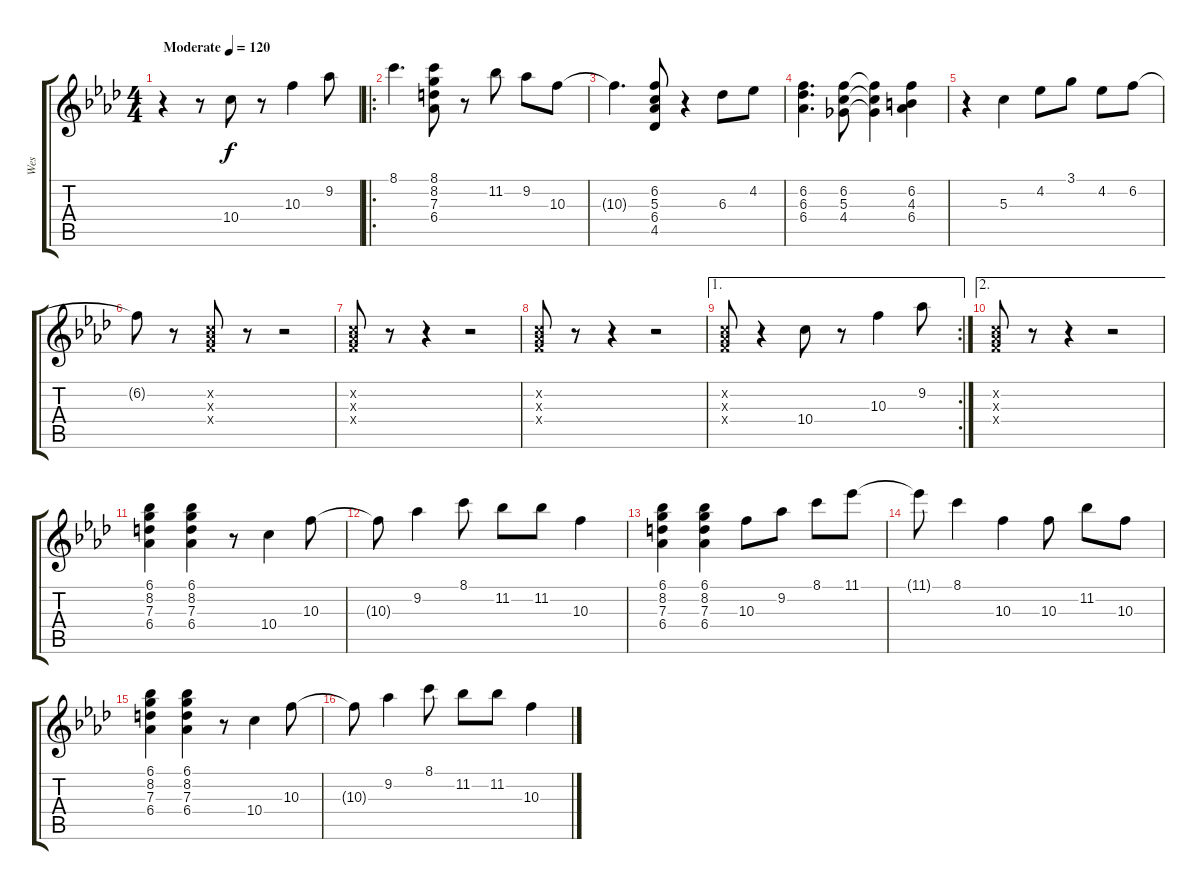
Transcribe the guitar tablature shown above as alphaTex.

\track ("Wes" "Wes") {instrument electricguitarjazz}
\staff {score tabs}
\tuning (E4 B3 G3 D3 A2 E2) {hide}
\ts (4 4)
\tempo (120 "Moderate")
\clef g2
\ks ab
r.4{dy f instrument electricguitarjazz} r.8 10.4.8 r.8 10.3.4 9.2.8 |
\ro
8.1.4{d} (8.1 8.2 7.3 6.4).8 r.8 11.2.8 9.2.8 10.3.8 |
10.3{t}.4{d} (6.2 5.3 6.4 4.5).8 r.4 6.3.8 4.2.8 |
(6.2 6.3 6.4).4{d} (6.2 5.3 4.4).8 (6.2{t} 5.3{t} 4.4{t}).4 (6.2 4.3 6.4).4 |
r.4 5.3.4 4.2.8 3.1.8 4.2.8 6.2.8 |
6.2{t}.8 r.8 (1.2{x} 1.3{x} 3.4{x}).8 r.8 r.2 |
(1.2{x} 1.3{x} 3.4{x}).8 r.8 r.4 r.2 |
(1.2{x} 1.3{x} 3.4{x}).8 r.8 r.4 r.2 |
\ae 1
\rc 2
(1.2{x} 1.3{x} 3.4{x}).8 r.4 10.4.8 r.8 10.3.4 9.2.8 |
\ae 2
(1.2{x} 1.3{x} 3.4{x}).8 r.8 r.4 r.2 |
(6.1 8.2 7.3 6.4).4 (6.1 8.2 7.3 6.4).4 r.8 10.4.4 10.3.8 |
10.3{t}.8 9.2.4 8.1.8 11.2.8 11.2.8 10.3.4 |
(6.1 8.2 7.3 6.4).4 (6.1 8.2 7.3 6.4).4 10.3.8 9.2.8 8.1.8 11.1.8 |
11.1{t}.8 8.1.4 10.3.4 10.3.8 11.2.8 10.3.8 |
(6.1 8.2 7.3 6.4).4 (6.1 8.2 7.3 6.4).4 r.8 10.4.4 10.3.8 |
10.3{t}.8 9.2.4 8.1.8 11.2.8 11.2.8 10.3.4
